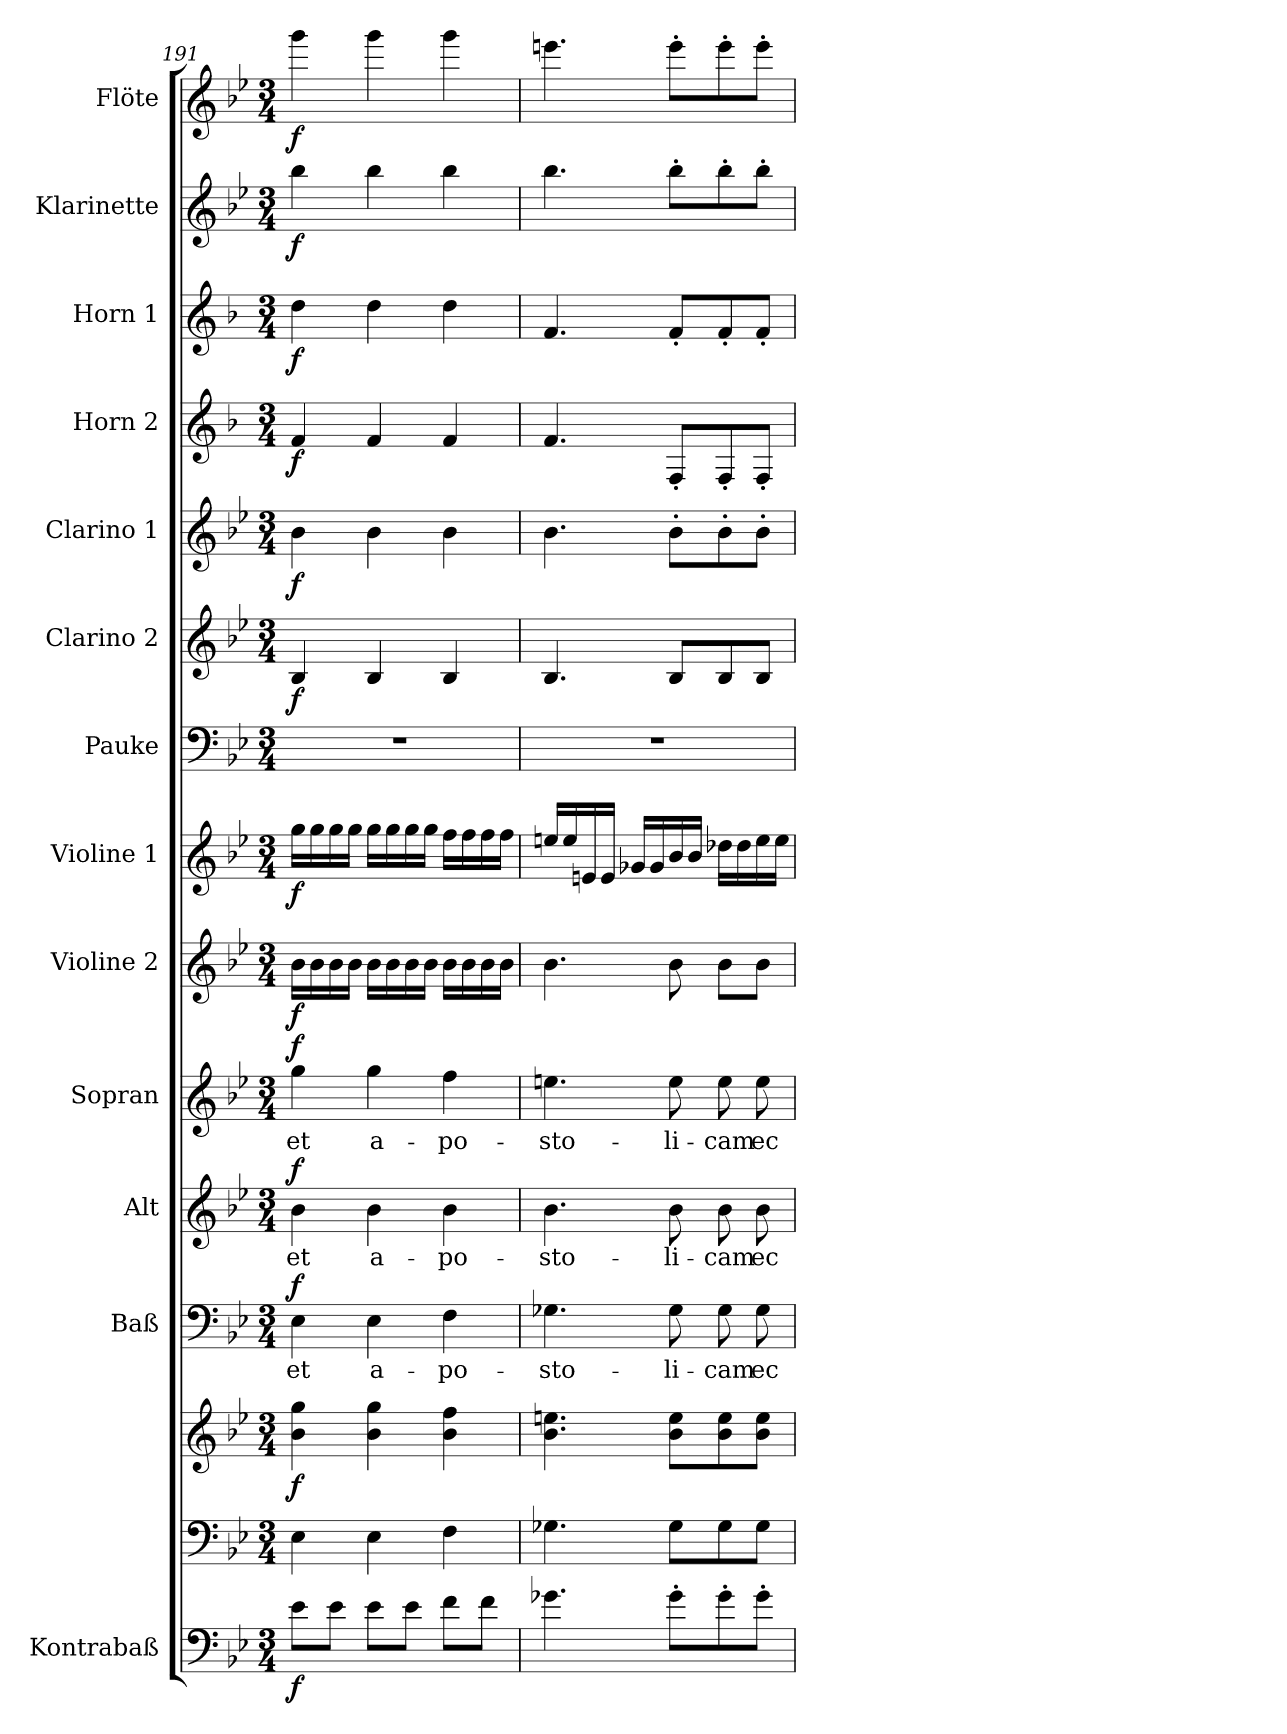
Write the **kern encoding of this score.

**kern	**dynam	**kern	**kern	**dynam	**kern	**text	**dynam	**kern	**text	**dynam	**kern	**text	**dynam	**kern	**dynam	**kern	**dynam	**kern	**kern	**dynam	**kern	**dynam	**kern	**dynam	**kern	**dynam	**kern	**dynam	**kern	**dynam
*part14	*part14	*part13	*part13	*part13	*part12	*part12	*part12	*part11	*part11	*part11	*part10	*part10	*part10	*part9	*part9	*part8	*part8	*part7	*part6	*part6	*part5	*part5	*part4	*part4	*part3	*part3	*part2	*part2	*part1	*part1
*staff15	*staff15	*staff14	*staff13	*staff13/14	*staff12	*staff12	*staff12	*staff11	*staff11	*staff11	*staff10	*staff10	*staff10	*staff9	*staff9	*staff8	*staff8	*staff7	*staff6	*staff6	*staff5	*staff5	*staff4	*staff4	*staff3	*staff3	*staff2	*staff2	*staff1	*staff1
*I"Kontrabaß	*	*	*	*	*I"Baß	*	*	*I"Alt	*	*	*I"Sopran	*	*	*I"Violine 2	*	*I"Violine 1	*	*I"Pauke	*I"Clarino 2	*	*I"Clarino 1	*	*I"Horn 2	*	*I"Horn 1	*	*I"Klarinette	*	*I"Flöte	*
*I'Kb	*	*	*	*	*I'Baß	*	*	*I'Alt	*	*	*I'Sop	*	*	*I'Vln. 2	*	*I'Vln. 1	*	*I'Pk.	*	*	*	*	*I'Hrn. 2	*	*I'Hrn. 1	*	*	*	*I'Fl.	*
*clefF4	*	*clefF4	*clefG2	*	*clefF4	*	*	*clefG2	*	*	*clefG2	*	*	*clefG2	*	*clefG2	*	*clefF4	*clefG2	*	*clefG2	*	*clefG2	*	*clefG2	*	*clefG2	*	*clefG2	*
*ITrd7c12	*	*	*	*	*	*	*	*	*	*	*	*	*	*	*	*	*	*	*ITrd7c12	*	*ITrd7c12	*	*ITrd4c7	*	*ITrd4c7	*	*	*	*	*
*k[b-e-]	*	*k[b-e-]	*k[b-e-]	*	*k[b-e-]	*	*	*k[b-e-]	*	*	*k[b-e-]	*	*	*k[b-e-]	*	*k[b-e-]	*	*k[b-e-]	*k[b-e-]	*	*k[b-e-]	*	*k[b-e-]	*	*k[b-e-]	*	*k[b-e-]	*	*k[b-e-]	*
*B-:	*	*B-:	*B-:	*	*B-:	*	*	*B-:	*	*	*B-:	*	*	*B-:	*	*B-:	*	*B-:	*B-:	*	*B-:	*	*B-:	*	*B-:	*	*B-:	*	*B-:	*
*M3/4	*	*M3/4	*M3/4	*	*M3/4	*	*	*M3/4	*	*	*M3/4	*	*	*M3/4	*	*M3/4	*	*M3/4	*M3/4	*	*M3/4	*	*M3/4	*	*M3/4	*	*M3/4	*	*M3/4	*
=191	=191	=191	=191	=191	=191	=191	=191	=191	=191	=191	=191	=191	=191	=191	=191	=191	=191	=191	=191	=191	=191	=191	=191	=191	=191	=191	=191	=191	=191	=191
!	!LO:DY:b	!	!	!LO:DY:b	!	!LO:LY:b	!LO:DY:a	!	!LO:LY:b	!LO:DY:a	!	!LO:LY:b	!LO:DY:a	!	!LO:DY:b	!	!LO:DY:b	!	!	!LO:DY:b	!	!LO:DY:b	!	!LO:DY:b	!	!LO:DY:b	!	!LO:DY:b	!	!LO:DY:b
8E-\L	f	4E-\	4b-\ 4gg\	f	4E-\	et	f	4b-\	et	f	4gg\	et	f	16b-\LL	f	16gg\LL	f	2.r	4BB-/	f	4B-\	f	4B-/	f	4g\	f	4bb-\	f	4ggg\	f
.	.	.	.	.	.	.	.	.	.	.	.	.	.	16b-\	.	16gg\	.	.	.	.	.	.	.	.	.	.	.	.	.	.
8E-\J	.	.	.	.	.	.	.	.	.	.	.	.	.	16b-\	.	16gg\	.	.	.	.	.	.	.	.	.	.	.	.	.	.
.	.	.	.	.	.	.	.	.	.	.	.	.	.	16b-\JJ	.	16gg\JJ	.	.	.	.	.	.	.	.	.	.	.	.	.	.
!	!	!	!	!	!	!LO:LY:b	!	!	!LO:LY:b	!	!	!LO:LY:b	!	!	!	!	!	!	!	!	!	!	!	!	!	!	!	!	!	!
8E-\L	.	4E-\	4b-\ 4gg\	.	4E-\	a-	.	4b-\	a-	.	4gg\	a-	.	16b-\LL	.	16gg\LL	.	.	4BB-/	.	4B-\	.	4B-/	.	4g\	.	4bb-\	.	4ggg\	.
.	.	.	.	.	.	.	.	.	.	.	.	.	.	16b-\	.	16gg\	.	.	.	.	.	.	.	.	.	.	.	.	.	.
8E-\J	.	.	.	.	.	.	.	.	.	.	.	.	.	16b-\	.	16gg\	.	.	.	.	.	.	.	.	.	.	.	.	.	.
.	.	.	.	.	.	.	.	.	.	.	.	.	.	16b-\JJ	.	16gg\JJ	.	.	.	.	.	.	.	.	.	.	.	.	.	.
!	!	!	!	!	!	!LO:LY:b	!	!	!LO:LY:b	!	!	!LO:LY:b	!	!	!	!	!	!	!	!	!	!	!	!	!	!	!	!	!	!
8F\L	.	4F\	4b-\ 4ff\	.	4F\	-po-	.	4b-\	-po-	.	4ff\	-po-	.	16b-\LL	.	16ff\LL	.	.	4BB-/	.	4B-\	.	4B-/	.	4g\	.	4bb-\	.	4ggg\	.
.	.	.	.	.	.	.	.	.	.	.	.	.	.	16b-\	.	16ff\	.	.	.	.	.	.	.	.	.	.	.	.	.	.
8F\J	.	.	.	.	.	.	.	.	.	.	.	.	.	16b-\	.	16ff\	.	.	.	.	.	.	.	.	.	.	.	.	.	.
.	.	.	.	.	.	.	.	.	.	.	.	.	.	16b-\JJ	.	16ff\JJ	.	.	.	.	.	.	.	.	.	.	.	.	.	.
=192	=192	=192	=192	=192	=192	=192	=192	=192	=192	=192	=192	=192	=192	=192	=192	=192	=192	=192	=192	=192	=192	=192	=192	=192	=192	=192	=192	=192	=192	=192
!	!	!	!	!	!	!LO:LY:b	!	!	!LO:LY:b	!	!	!LO:LY:b	!	!	!	!	!	!	!	!	!	!	!	!	!	!	!	!	!	!
4.G-X\	.	4.G-X\	4.b-\ 4.een\	.	4.G-X\	-sto-	.	4.b-\	-sto-	.	4.een\	-sto-	.	4.b-\	.	16een/LL	.	2.r	4.BB-/	.	4.B-\	.	4.B-/	.	4.B-/	.	4.bb-\	.	4.eeen\	.
.	.	.	.	.	.	.	.	.	.	.	.	.	.	.	.	16ee/	.	.	.	.	.	.	.	.	.	.	.	.	.	.
.	.	.	.	.	.	.	.	.	.	.	.	.	.	.	.	16en/	.	.	.	.	.	.	.	.	.	.	.	.	.	.
.	.	.	.	.	.	.	.	.	.	.	.	.	.	.	.	16e/JJ	.	.	.	.	.	.	.	.	.	.	.	.	.	.
.	.	.	.	.	.	.	.	.	.	.	.	.	.	.	.	16g-X/LL	.	.	.	.	.	.	.	.	.	.	.	.	.	.
.	.	.	.	.	.	.	.	.	.	.	.	.	.	.	.	16g-/	.	.	.	.	.	.	.	.	.	.	.	.	.	.
!	!	!	!	!	!	!LO:LY:b	!	!	!LO:LY:b	!	!	!LO:LY:b	!	!	!	!	!	!	!	!	!	!	!	!	!	!	!	!	!	!
8G-'>\L	.	8G-\L	8b-\ 8ee\L	.	8G-\	-li-	.	8b-\	-li-	.	8ee\	-li-	.	8b-\	.	16b-/	.	.	8BB-/L	.	8B-'>\L	.	8BB-'</L	.	8B-'</L	.	8bb-'>\L	.	8eee'>\L	.
.	.	.	.	.	.	.	.	.	.	.	.	.	.	.	.	16b-/JJ	.	.	.	.	.	.	.	.	.	.	.	.	.	.
!	!	!	!	!	!	!LO:LY:b	!	!	!LO:LY:b	!	!	!LO:LY:b	!	!	!	!	!	!	!	!	!	!	!	!	!	!	!	!	!	!
8G-'>\	.	8G-\	8b-\ 8ee\	.	8G-\	-cam	.	8b-\	-cam	.	8ee\	-cam	.	8b-\L	.	16dd-X\LL	.	.	8BB-/	.	8B-'>\	.	8BB-'</	.	8B-'</	.	8bb-'>\	.	8eee'>\	.
.	.	.	.	.	.	.	.	.	.	.	.	.	.	.	.	16dd-\	.	.	.	.	.	.	.	.	.	.	.	.	.	.
!	!	!	!	!	!	!LO:LY:b	!	!	!LO:LY:b	!	!	!LO:LY:b	!	!	!	!	!	!	!	!	!	!	!	!	!	!	!	!	!	!
8G-'>\J	.	8G-\J	8b-\ 8ee\J	.	8G-\	ec-	.	8b-\	ec-	.	8ee\	ec-	.	8b-\J	.	16ee\	.	.	8BB-/J	.	8B-'>\J	.	8BB-'</J	.	8B-'</J	.	8bb-'>\J	.	8eee'>\J	.
.	.	.	.	.	.	.	.	.	.	.	.	.	.	.	.	16ee\JJ	.	.	.	.	.	.	.	.	.	.	.	.	.	.
=	=	=	=	=	=	=	=	=	=	=	=	=	=	=	=	=	=	=	=	=	=	=	=	=	=	=	=	=	=	=
*-	*-	*-	*-	*-	*-	*-	*-	*-	*-	*-	*-	*-	*-	*-	*-	*-	*-	*-	*-	*-	*-	*-	*-	*-	*-	*-	*-	*-	*-	*-
